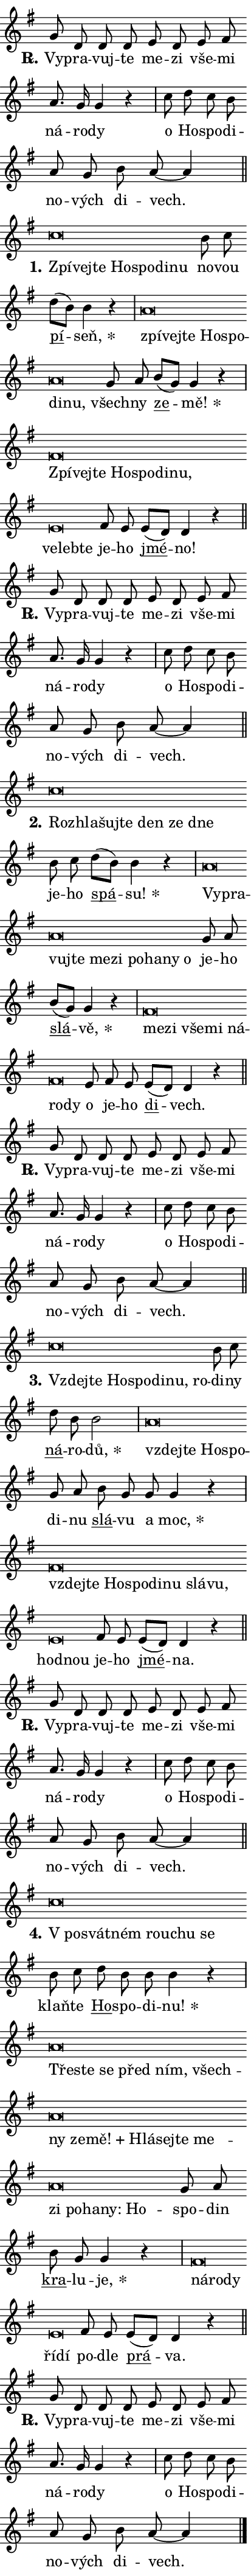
\version "2.24.0"
\header { tagline = "" }
\paper {
  indent = 0\cm
  top-margin = 0\cm
  right-margin = 0.13\cm % to fit lyric hyphens
  bottom-margin = 0\cm
  left-margin = 0\cm
  paper-width = 7\cm
  page-breaking = #ly:one-page-breaking
  system-system-spacing.basic-distance = #11
  score-system-spacing.basic-distance = #11
  ragged-last = ##f
}


%% Author: Thomas Morley
%% https://lists.gnu.org/archive/html/lilypond-user/2020-05/msg00002.html
#(define (line-position grob)
"Returns position of @var[grob} in current system:
   @code{'start}, if at first time-step
   @code{'end}, if at last time-step
   @code{'middle} otherwise
"
  (let* ((col (ly:item-get-column grob))
         (ln (ly:grob-object col 'left-neighbor))
         (rn (ly:grob-object col 'right-neighbor))
         (col-to-check-left (if (ly:grob? ln) ln col))
         (col-to-check-right (if (ly:grob? rn) rn col))
         (break-dir-left
           (and
             (ly:grob-property col-to-check-left 'non-musical #f)
             (ly:item-break-dir col-to-check-left)))
         (break-dir-right
           (and
             (ly:grob-property col-to-check-right 'non-musical #f)
             (ly:item-break-dir col-to-check-right))))
        (cond ((eqv? 1 break-dir-left) 'start)
              ((eqv? -1 break-dir-right) 'end)
              (else 'middle))))

#(define (tranparent-at-line-position vctor)
  (lambda (grob)
  "Relying on @code{line-position} select the relevant enry from @var{vctor}.
Used to determine transparency,"
    (case (line-position grob)
      ((end) (not (vector-ref vctor 0)))
      ((middle) (not (vector-ref vctor 1)))
      ((start) (not (vector-ref vctor 2))))))

noteHeadBreakVisibility =
#(define-music-function (break-visibility)(vector?)
"Makes @code{NoteHead}s transparent relying on @var{break-visibility}"
#{
  \override NoteHead.transparent =
    #(tranparent-at-line-position break-visibility)
#})

#(define delete-ledgers-for-transparent-note-heads
  (lambda (grob)
    "Reads whether a @code{NoteHead} is transparent.
If so this @code{NoteHead} is removed from @code{'note-heads} from
@var{grob}, which is supposed to be @code{LedgerLineSpanner}.
As a result ledgers are not printed for this @code{NoteHead}"
    (let* ((nhds-array (ly:grob-object grob 'note-heads))
           (nhds-list
             (if (ly:grob-array? nhds-array)
                 (ly:grob-array->list nhds-array)
                 '()))
           ;; Relies on the transparent-property being done before
           ;; Staff.LedgerLineSpanner.after-line-breaking is executed.
           ;; This is fragile ...
           (to-keep
             (remove
               (lambda (nhd)
                 (ly:grob-property nhd 'transparent #f))
               nhds-list)))
      ;; TODO find a better method to iterate over grob-arrays, similiar
      ;; to filter/remove etc for lists
      ;; For now rebuilt from scratch
      (set! (ly:grob-object grob 'note-heads)  '())
      (for-each
        (lambda (nhd)
          (ly:pointer-group-interface::add-grob grob 'note-heads nhd))
        to-keep))))

squashNotes = {
  \override NoteHead.X-extent = #'(-0.2 . 0.2)
  \override NoteHead.Y-extent = #'(-0.75 . 0)
  \override NoteHead.stencil =
    #(lambda (grob)
       (let ((pos (ly:grob-property grob 'staff-position)))
         (begin
           (if (< pos -7) (display "ERROR: Lower brevis then expected\n") (display ""))
           (if (<= pos -6) ly:text-interface::print ly:note-head::print))))
}
unSquashNotes = {
  \revert NoteHead.X-extent
  \revert NoteHead.Y-extent
  \revert NoteHead.stencil
}

hideNotes = \noteHeadBreakVisibility #begin-of-line-visible
unHideNotes = \noteHeadBreakVisibility #all-visible

% work-around for resetting accidentals
% https://lilypond.org/doc/v2.23/Documentation/notation/displaying-rhythms#unmetered-music
cadenzaMeasure = {
  \cadenzaOff
  \partial 1024 s1024
  \cadenzaOn
}

#(define-markup-command (accent layout props text) (markup?)
  "Underline accented syllable"
  (interpret-markup layout props
    #{\markup \override #'(offset . 4.3) \underline { #text }#}))

responsum = \markup \concat {
  "R" \hspace #-1.05 \path #0.1 #'((moveto 0 0.07) (lineto 0.9 0.8)) \hspace #0.05 "."
}

spaceSize = #0.6828661417322834 % exact space size for TeX Gyre Schola

\layout {
  \context {
    \Staff
    \remove "Time_signature_engraver"
    \override LedgerLineSpanner.after-line-breaking = #delete-ledgers-for-transparent-note-heads
  }
  \context {
    \Lyrics {
      \override LyricSpace.minimum-distance = \spaceSize
      \override LyricText.font-name = #"TeX Gyre Schola"
      \override LyricText.font-size = 1
      \override StanzaNumber.font-name = #"TeX Gyre Schola Bold"
      \override StanzaNumber.font-size = 1
    }
  }
  \context {
    \Score 
    \override NoteHead.text =
      #(lambda (grob) 
        (let ((pos (ly:grob-property grob 'staff-position)))
          #{\markup {
            \combine
              \halign #-0.55 \raise #(if (= pos -6) 0 0.5) \override #'(thickness . 2) \draw-line #'(3.2 . 0)
              \musicglyph "noteheads.sM1"
          }#}))
  }
}

% magnetic-lyrics.ily
%
%   written by
%     Jean Abou Samra <jean@abou-samra.fr>
%     Werner Lemberg <wl@gnu.org>
%
%   adapted by
%     Jiri Hon <jiri.hon@gmail.com>
%
% Version 2022-Apr-15

% https://www.mail-archive.com/lilypond-user@gnu.org/msg149350.html

#(define (Left_hyphen_pointer_engraver context)
   "Collect syllable-hyphen-syllable occurrences in lyrics and store
them in properties.  This engraver only looks to the left.  For
example, if the lyrics input is @code{foo -- bar}, it does the
following.

@itemize @bullet
@item
Set the @code{text} property of the @code{LyricHyphen} grob between
@q{foo} and @q{bar} to @code{foo}.

@item
Set the @code{left-hyphen} property of the @code{LyricText} grob with
text @q{foo} to the @code{LyricHyphen} grob between @q{foo} and
@q{bar}.
@end itemize

Use this auxiliary engraver in combination with the
@code{lyric-@/text::@/apply-@/magnetic-@/offset!} hook."
   (let ((hyphen #f)
         (text #f))
     (make-engraver
      (acknowledgers
       ((lyric-syllable-interface engraver grob source-engraver)
        (set! text grob)))
      (end-acknowledgers
       ((lyric-hyphen-interface engraver grob source-engraver)
        ;(when (not (grob::has-interface grob 'lyric-space-interface))
          (set! hyphen grob)));)
      ((stop-translation-timestep engraver)
       (when (and text hyphen)
         (ly:grob-set-object! text 'left-hyphen hyphen))
       (set! text #f)
       (set! hyphen #f)))))

#(define (lyric-text::apply-magnetic-offset! grob)
   "If the space between two syllables is less than the value in
property @code{LyricText@/.details@/.squash-threshold}, move the right
syllable to the left so that it gets concatenated with the left
syllable.

Use this function as a hook for
@code{LyricText@/.after-@/line-@/breaking} if the
@code{Left_@/hyphen_@/pointer_@/engraver} is active."
   (let ((hyphen (ly:grob-object grob 'left-hyphen #f)))
     (when hyphen
       (let ((left-text (ly:spanner-bound hyphen LEFT)))
         (when (grob::has-interface left-text 'lyric-syllable-interface)
           (let* ((common (ly:grob-common-refpoint grob left-text X))
                  (this-x-ext (ly:grob-extent grob common X))
                  (left-x-ext
                   (begin
                     ;; Trigger magnetism for left-text.
                     (ly:grob-property left-text 'after-line-breaking)
                     (ly:grob-extent left-text common X)))
                  ;; `delta` is the gap width between two syllables.
                  (delta (- (interval-start this-x-ext)
                            (interval-end left-x-ext)))
                  (details (ly:grob-property grob 'details))
                  (threshold (assoc-get 'squash-threshold details 0.2)))
             (when (< delta threshold)
               (let* (;; We have to manipulate the input text so that
                      ;; ligatures crossing syllable boundaries are not
                      ;; disabled.  For languages based on the Latin
                      ;; script this is essentially a beautification.
                      ;; However, for non-Western scripts it can be a
                      ;; necessity.
                      (lt (ly:grob-property left-text 'text))
                      (rt (ly:grob-property grob 'text))
                      (is-space (grob::has-interface hyphen 'lyric-space-interface))
                      (space (if is-space " " ""))
                      (extra-delta (if is-space spaceSize 0))
                      ;; Append new syllable.
                      (ltrt-space (if (and (string? lt) (string? rt))
                                (string-append lt space rt)
                                (make-concat-markup (list lt space rt))))
                      ;; Right-align `ltrt` to the right side.
                      (ltrt-space-markup (grob-interpret-markup
                               grob
                               (make-translate-markup
                                (cons (interval-length this-x-ext) 0)
                                (make-right-align-markup ltrt-space)))))
                 (begin
                   ;; Don't print `left-text`.
                   (ly:grob-set-property! left-text 'stencil #f)
                   ;; Set text and stencil (which holds all collected
                   ;; syllables so far) and shift it to the left.
                   (ly:grob-set-property! grob 'text ltrt-space)
                   (ly:grob-set-property! grob 'stencil ltrt-space-markup)
                   (ly:grob-translate-axis! grob (- (- delta extra-delta)) X))))))))))


#(define (lyric-hyphen::displace-bounds-first grob)
   ;; Make very sure this callback isn't triggered too early.
   (let ((left (ly:spanner-bound grob LEFT))
         (right (ly:spanner-bound grob RIGHT)))
     (ly:grob-property left 'after-line-breaking)
     (ly:grob-property right 'after-line-breaking)
     (ly:lyric-hyphen::print grob)))

squashThreshold = #0.4

\layout {
  \context {
    \Lyrics
    \consists #Left_hyphen_pointer_engraver
    \override LyricText.after-line-breaking =
      #lyric-text::apply-magnetic-offset!
    \override LyricHyphen.stencil = #lyric-hyphen::displace-bounds-first
    \override LyricText.details.squash-threshold = \squashThreshold
    \override LyricHyphen.minimum-distance = 0
    \override LyricHyphen.minimum-length = \squashThreshold
  }
}

squashText = \override LyricText.details.squash-threshold = 9999
unSquashText = \override LyricText.details.squash-threshold = \squashThreshold

leftText = \override LyricText.self-alignment-X = #LEFT
unLeftText = \revert LyricText.self-alignment-X

starOffset = #(lambda (grob) 
                (let ((x_offset (ly:self-alignment-interface::aligned-on-x-parent grob)))
                  (if (= x_offset 0) 0 (+ x_offset 1.2))))

star = #(define-music-function (syllable)(string?)
"Append star separator at the end of a syllable"
#{
  \once \override LyricText.X-offset = #starOffset
  \lyricmode { \markup {
    #syllable
    \override #'((font-name . "TeX Gyre Schola Bold")) \hspace #0.2 \lower #0.65 \larger "*"
  } }
#})

starAccent = #(define-music-function (syllable)(string?)
"Append star separator at the end of a syllable and make accent"
#{
  \once \override LyricText.X-offset = #starOffset
  \lyricmode { \markup {
    \accent #syllable
    \override #'((font-name . "TeX Gyre Schola Bold")) \hspace #0.2 \lower #0.65 \larger "*"
  } }
#})

breath = #(define-music-function (syllable)(string?)
"Append breathing indicator at the end of a syllable"
#{
  \lyricmode { \markup { #syllable "+" } }
#})

optionalBreath = #(define-music-function (syllable)(string?)
"Append optional breathing indicator at the end of a syllable"
#{
  \lyricmode { \markup { #syllable "(+)" } }
#})


\score {
    <<
        \new Voice = "melody" { \cadenzaOn \key g \major \relative { g'8 d d d e d e fis \bar "" a8. g16 g4 r \cadenzaMeasure \bar "|" c8 d c b \bar "" a g b a~ a4 \cadenzaMeasure \bar "||" \break } }
        \new Lyrics \lyricsto "melody" { \lyricmode { \set stanza = \responsum
Vy -- pra -- vuj -- te me -- zi vše -- mi ná -- ro -- dy o Ho -- spo -- di -- no -- vých di -- vech. } }
    >>
    \layout {}
}

\score {
    <<
        \new Voice = "melody" { \cadenzaOn \key g \major \relative { \squashNotes c''\breve*1/16 \hideNotes \breve*1/16 \bar "" \breve*1/16 \bar "" \breve*1/16 \bar "" \breve*1/16 \bar "" \breve*1/16 \breve*1/16 \bar "" \unHideNotes \unSquashNotes b8 c \bar "" d[( b)] b4 r \cadenzaMeasure \bar "|" \squashNotes a\breve*1/16 \hideNotes \breve*1/16 \bar "" \breve*1/16 \bar "" \breve*1/16 \bar "" \breve*1/16 \bar "" \breve*1/16 \breve*1/16 \bar "" \unHideNotes \unSquashNotes g8 a \bar "" b[( g)] g4 r \cadenzaMeasure \bar "|" \squashNotes fis\breve*1/16 \hideNotes \breve*1/16 \bar "" \breve*1/16 \bar "" \breve*1/16 \bar "" \breve*1/16 \bar "" \breve*1/16 \breve*1/16 \bar "" \unHideNotes \unSquashNotes \squashNotes e\breve*1/16 \hideNotes \breve*1/16 \breve*1/16 \bar "" \unHideNotes \unSquashNotes fis8 e \bar "" e[( d)] d4 r \cadenzaMeasure \bar "||" \break } }
        \new Lyrics \lyricsto "melody" { \lyricmode { \set stanza = "1."
\leftText Zpí -- \squashText vej -- te Ho -- spo -- di -- nu \unLeftText \unSquashText no -- vou \markup \accent pí -- \star seň, \leftText zpí -- \squashText vej -- te Ho -- spo -- di -- nu, \unLeftText \unSquashText všech -- ny \markup \accent ze -- \star mě! \leftText Zpí -- \squashText vej -- te Ho -- spo -- di -- nu, \leftText \unLeftText \unSquashText ve -- \squashText leb -- te \unLeftText \unSquashText je -- ho \markup \accent jmé -- no! } }
    >>
    \layout {}
}

\score {
    <<
        \new Voice = "melody" { \cadenzaOn \key g \major \relative { g'8 d d d e d e fis \bar "" a8. g16 g4 r \cadenzaMeasure \bar "|" c8 d c b \bar "" a g b a~ a4 \cadenzaMeasure \bar "||" \break } }
        \new Lyrics \lyricsto "melody" { \lyricmode { \set stanza = \responsum
Vy -- pra -- vuj -- te me -- zi vše -- mi ná -- ro -- dy o Ho -- spo -- di -- no -- vých di -- vech. } }
    >>
    \layout {}
}

\score {
    <<
        \new Voice = "melody" { \cadenzaOn \key g \major \relative { \squashNotes c''\breve*1/16 \hideNotes \breve*1/16 \bar "" \breve*1/16 \bar "" \breve*1/16 \bar "" \breve*1/16 \bar "" \breve*1/16 \breve*1/16 \bar "" \unHideNotes \unSquashNotes b8 c \bar "" d[( b)] b4 r \cadenzaMeasure \bar "|" \squashNotes a\breve*1/16 \hideNotes \breve*1/16 \bar "" \breve*1/16 \bar "" \breve*1/16 \bar "" \breve*1/16 \bar "" \breve*1/16 \bar "" \breve*1/16 \bar "" \breve*1/16 \bar "" \breve*1/16 \breve*1/16 \bar "" \unHideNotes \unSquashNotes g8 a \bar "" b[( g)] g4 r \cadenzaMeasure \bar "|" \squashNotes fis\breve*1/16 \hideNotes \breve*1/16 \bar "" \breve*1/16 \bar "" \breve*1/16 \bar "" \breve*1/16 \bar "" \breve*1/16 \breve*1/16 \bar "" \unHideNotes \unSquashNotes e8 fis8 e \bar "" e[( d)] d4 r \cadenzaMeasure \bar "||" \break } }
        \new Lyrics \lyricsto "melody" { \lyricmode { \set stanza = "2."
\leftText Roz -- \squashText hla -- šuj -- te den ze dne \unLeftText \unSquashText je -- ho \markup \accent spá -- \star su! \leftText Vy -- \squashText pra -- vuj -- te me -- zi po -- ha -- ny o \unLeftText \unSquashText je -- ho \markup \accent slá -- \star vě, \leftText me -- \squashText zi vše -- mi ná -- ro -- dy \unLeftText \unSquashText o je -- ho \markup \accent di -- vech. } }
    >>
    \layout {}
}

\score {
    <<
        \new Voice = "melody" { \cadenzaOn \key g \major \relative { g'8 d d d e d e fis \bar "" a8. g16 g4 r \cadenzaMeasure \bar "|" c8 d c b \bar "" a g b a~ a4 \cadenzaMeasure \bar "||" \break } }
        \new Lyrics \lyricsto "melody" { \lyricmode { \set stanza = \responsum
Vy -- pra -- vuj -- te me -- zi vše -- mi ná -- ro -- dy o Ho -- spo -- di -- no -- vých di -- vech. } }
    >>
    \layout {}
}

\score {
    <<
        \new Voice = "melody" { \cadenzaOn \key g \major \relative { \squashNotes c''\breve*1/16 \hideNotes \breve*1/16 \bar "" \breve*1/16 \bar "" \breve*1/16 \bar "" \breve*1/16 \bar "" \breve*1/16 \breve*1/16 \bar "" \unHideNotes \unSquashNotes b8 c \bar "" d b b2 \cadenzaMeasure \bar "|" \squashNotes a\breve*1/16 \hideNotes \breve*1/16 \bar "" \breve*1/16 \breve*1/16 \bar "" \unHideNotes \unSquashNotes g8 a \bar "" b g g g4 r \cadenzaMeasure \bar "|" \squashNotes fis\breve*1/16 \hideNotes \breve*1/16 \bar "" \breve*1/16 \bar "" \breve*1/16 \bar "" \breve*1/16 \bar "" \breve*1/16 \bar "" \breve*1/16 \breve*1/16 \bar "" \unHideNotes \unSquashNotes \squashNotes e\breve*1/16 \hideNotes \breve*1/16 \bar "" \unHideNotes \unSquashNotes fis8 e \bar "" e[( d)] d4 r \cadenzaMeasure \bar "||" \break } }
        \new Lyrics \lyricsto "melody" { \lyricmode { \set stanza = "3."
\leftText Vzdej -- \squashText te Ho -- spo -- di -- nu, ro -- \unLeftText \unSquashText di -- ny \markup \accent ná -- ro -- \star dů, \leftText vzdej -- \squashText te Ho -- spo -- \unLeftText \unSquashText di -- nu \markup \accent slá -- vu a \star moc, \leftText vzdej -- \squashText te Ho -- spo -- di -- nu slá -- vu, \leftText \unLeftText \unSquashText hod -- \squashText nou \unLeftText \unSquashText je -- ho \markup \accent jmé -- na. } }
    >>
    \layout {}
}

\score {
    <<
        \new Voice = "melody" { \cadenzaOn \key g \major \relative { g'8 d d d e d e fis \bar "" a8. g16 g4 r \cadenzaMeasure \bar "|" c8 d c b \bar "" a g b a~ a4 \cadenzaMeasure \bar "||" \break } }
        \new Lyrics \lyricsto "melody" { \lyricmode { \set stanza = \responsum
Vy -- pra -- vuj -- te me -- zi vše -- mi ná -- ro -- dy o Ho -- spo -- di -- no -- vých di -- vech. } }
    >>
    \layout {}
}

\score {
    <<
        \new Voice = "melody" { \cadenzaOn \key g \major \relative { \squashNotes c''\breve*1/16 \hideNotes \breve*1/16 \bar "" \breve*1/16 \bar "" \breve*1/16 \bar "" \breve*1/16 \breve*1/16 \bar "" \unHideNotes \unSquashNotes b8 c \bar "" d b b b4 r \cadenzaMeasure \bar "|" \squashNotes a\breve*1/16 \hideNotes \breve*1/16 \bar "" \breve*1/16 \bar "" \breve*1/16 \bar "" \breve*1/16 \bar "" \breve*1/16 \bar "" \breve*1/16 \bar "" \breve*1/16 \bar "" \breve*1/16 \bar "" \breve*1/16 \bar "" \breve*1/16 \bar "" \breve*1/16 \bar "" \breve*1/16 \bar "" \breve*1/16 \bar "" \breve*1/16 \bar "" \breve*1/16 \bar "" \breve*1/16 \breve*1/16 \bar "" \unHideNotes \unSquashNotes g8 a \bar "" b g g4 r \cadenzaMeasure \bar "|" \squashNotes fis\breve*1/16 \hideNotes \breve*1/16 \breve*1/16 \bar "" \unHideNotes \unSquashNotes \squashNotes e\breve*1/16 \hideNotes \breve*1/16 \bar "" \unHideNotes \unSquashNotes fis8 e \bar "" e[( d)] d4 r \cadenzaMeasure \bar "||" \break } }
        \new Lyrics \lyricsto "melody" { \lyricmode { \set stanza = "4."
\leftText "V po" -- \squashText svát -- ném rou -- chu se \unLeftText \unSquashText klaň -- te \markup \accent Ho -- spo -- di -- \star nu! \leftText Tře -- \squashText ste se před ním, všech -- ny ze -- \breath "mě!" Hlá -- sej -- te me -- zi po -- ha -- ny: Ho -- \unLeftText \unSquashText spo -- din \markup \accent kra -- lu -- \star je, \leftText ná -- \squashText ro -- dy \leftText \unLeftText \unSquashText ří -- \squashText dí \unLeftText \unSquashText po -- dle \markup \accent prá -- va. } }
    >>
    \layout {}
}

\score {
    <<
        \new Voice = "melody" { \cadenzaOn \key g \major \relative { g'8 d d d e d e fis \bar "" a8. g16 g4 r \cadenzaMeasure \bar "|" c8 d c b \bar "" a g b a~ a4 \cadenzaMeasure \bar "||" \break } \bar "|." }
        \new Lyrics \lyricsto "melody" { \lyricmode { \set stanza = \responsum
Vy -- pra -- vuj -- te me -- zi vše -- mi ná -- ro -- dy o Ho -- spo -- di -- no -- vých di -- vech. } }
    >>
    \layout {}
}
